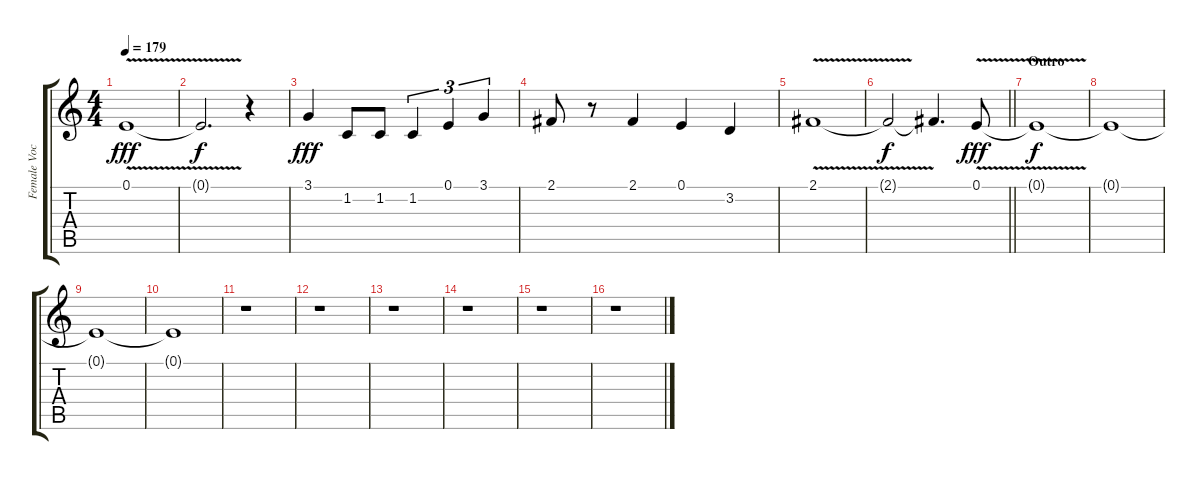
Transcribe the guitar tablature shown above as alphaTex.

\track ("Female Vocals" "Female Voc") {instrument flute}
\staff {score tabs}
\tuning (E4 B3 G3 D3 A2 E2) {hide}
\ts (4 4)
\tempo 179
\clef g2
\ks c
0.1{v}.1{dy fff} |
0.1{t}.2{d dy f} r.4 |
3.1.4{dy fff} 1.2.8 1.2.8 1.2.4{tu (3 2)} 0.1.4{tu (3 2)} 3.1.4{tu (3 2)} |
2.1.8 r.8 2.1.4 0.1.4 3.2.4 |
2.1{v}.1 |
\barLineRight lightlight
2.1{t}.2{dy f} 2.1{t}.4{d} 0.1{v}.8{dy fff} |
\section ("" "Outro")
0.1{t}.1{dy f} |
0.1{t}.1 |
0.1{t}.1 |
0.1{t}.1 |
r.1 |
r.1 |
r.1 |
r.1 |
r.1 |
r.1
